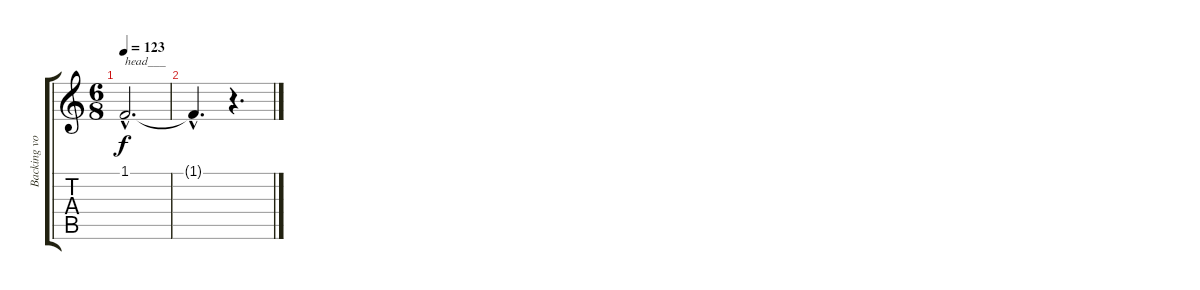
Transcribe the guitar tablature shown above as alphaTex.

\track ("Backing vocal" "Backing vo") {instrument harmonica}
\staff {score tabs}
\tuning (E4 B3 G3 D3 A2 E2) {hide}
\ts (6 8)
\tempo 123
\clef g2
\ks c
1.1{hac}.2{d txt "head___" dy f} |
1.1{hac t}.4{d} r.4{d}
